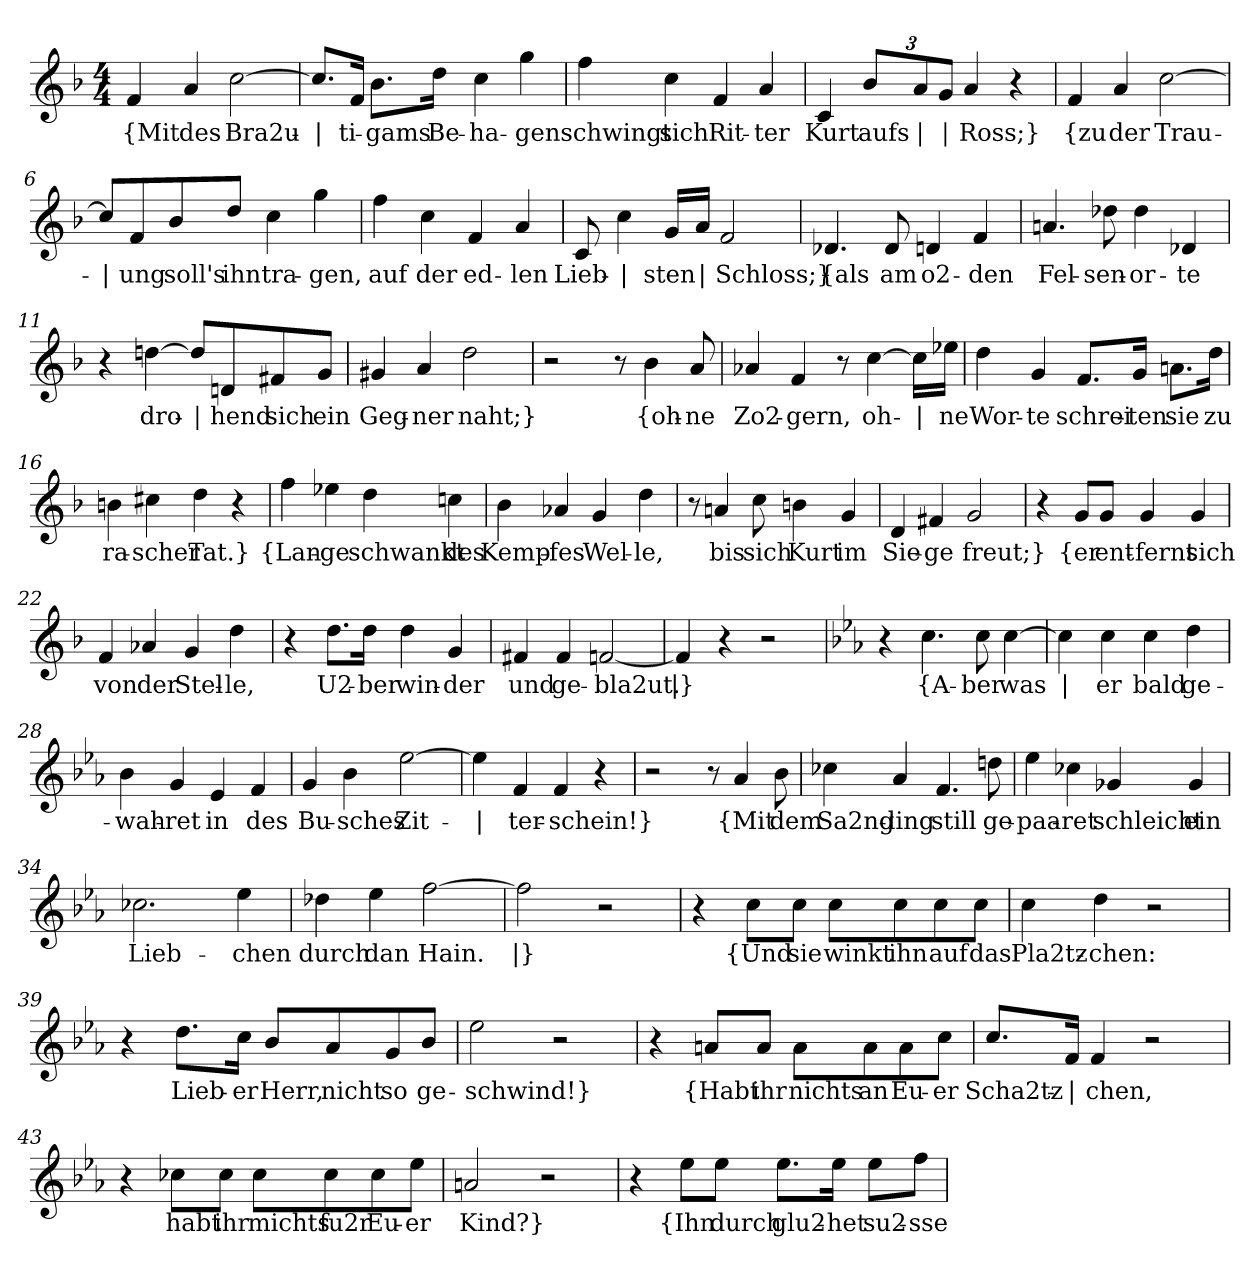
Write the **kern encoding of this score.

**kern	**text
*part1	*part1
*staff1	*staff1
*clefG2	*
*k[b-]	*
*M4/4	*
=1	=1
!	!LO:LY:b
4f/	{Mit
!	!LO:LY:b
4a/	des
!	!LO:LY:b
[2cc\	Bra2u-
=2	=2
!	!LO:LY:b
8.cc/L]	|
!	!LO:LY:b
16f/Jk	-ti-
!	!LO:LY:b
8.b-\L	-gams
!	!LO:LY:b
16dd\Jk	Be-
!	!LO:LY:b
4cc\	-ha-
!	!LO:LY:b
4gg\	-gen
=3	=3
!	!LO:LY:b
4ff\	schwingt
!	!LO:LY:b
4cc\	sich
!	!LO:LY:b
4f/	Rit-
!	!LO:LY:b
4a/	-ter
=4	=4
!	!LO:LY:b
4c/	Kurt
*Xbrackettup	*
!	!LO:LY:b
12b-/L	aufs
!	!LO:LY:b
12a/	|
!	!LO:LY:b
12g/J	|
!	!LO:LY:b
4a/	Ross;}
4r	.
!!LO:LB:g=z
=5	=5
!	!LO:LY:b
4f/	{zu
!	!LO:LY:b
4a/	der
!	!LO:LY:b
[2cc\	Trau-
=6	=6
!	!LO:LY:b
8cc/L]	|
!	!LO:LY:b
8f/	-ung
!	!LO:LY:b
8b-/	soll's
!	!LO:LY:b
8dd/J	ihn
!	!LO:LY:b
4cc\	tra-
!	!LO:LY:b
4gg\	-gen,
=7	=7
!	!LO:LY:b
4ff\	auf
!	!LO:LY:b
4cc\	der
!	!LO:LY:b
4f/	ed-
!	!LO:LY:b
4a/	-len
=8	=8
!	!LO:LY:b
8c/	Lieb-
!	!LO:LY:b
4cc\	|
!	!LO:LY:b
16g/LL	-sten
!	!LO:LY:b
16a/JJ	|
!	!LO:LY:b
2f/	Schloss;}
=9	=9
!	!LO:LY:b
4.d-X/	{als
!	!LO:LY:b
8d-/	am
!	!LO:LY:b
4dn/	o2-
!	!LO:LY:b
4f/	-den
!!LO:LB:g=z
=10	=10
!	!LO:LY:b
4.an/	Fel-
!	!LO:LY:b
8dd-X\	-sen-
!	!LO:LY:b
4dd-\	-or-
!	!LO:LY:b
4d-X/	-te
=11	=11
4r	.
!	!LO:LY:b
[4ddn\	dro-
!	!LO:LY:b
8ddn/L]	|
!	!LO:LY:b
8dn/	-hend
!	!LO:LY:b
8f#X/	sich
!	!LO:LY:b
8g/J	ein
=12	=12
!	!LO:LY:b
4g#X/	Geg-
!	!LO:LY:b
4a/	-ner
!	!LO:LY:b
2dd\	naht;}
=13	=13
2r	.
8r	.
!	!LO:LY:b
4b-\	{oh-
!	!LO:LY:b
8a/	-ne
=14	=14
!	!LO:LY:b
4a-X/	Zo2-
!	!LO:LY:b
4f/	-gern,
8r	.
!	!LO:LY:b
[4cc\	oh-
!	!LO:LY:b
16cc\LL]	|
!	!LO:LY:b
16ee-X\JJ	-ne
!!LO:LB:g=z
=15	=15
!	!LO:LY:b
4dd\	Wor-
!	!LO:LY:b
4g/	-te
!	!LO:LY:b
8.f/L	schrei-
!	!LO:LY:b
16g/Jk	-ten
!	!LO:LY:b
8.an\L	sie
!	!LO:LY:b
16dd\Jk	zu
=16	=16
!	!LO:LY:b
4bn\	ra-
!	!LO:LY:b
4cc#X\	-scher
!	!LO:LY:b
4dd\	Tat.}
4r	.
=17	=17
!	!LO:LY:b
4ff\	{Lan-
!	!LO:LY:b
4ee-X\	-ge
!	!LO:LY:b
4dd\	schwankt
!	!LO:LY:b
4ccn\	des
=18	=18
!	!LO:LY:b
4b-\	Kemp-
!	!LO:LY:b
4a-X/	-fes
!	!LO:LY:b
4g/	Wel-
!	!LO:LY:b
4dd\	-le,
!!LO:LB:g=z
=19	=19
8r	.
!	!LO:LY:b
4an/	bis
!	!LO:LY:b
8cc\	sich
!	!LO:LY:b
4bn\	Kurt
!	!LO:LY:b
4g/	im
=20	=20
!	!LO:LY:b
4d/	Sie-
!	!LO:LY:b
4f#X/	-ge
!	!LO:LY:b
2g/	freut;}
=21	=21
4r	.
!	!LO:LY:b
8g/L	{er
!	!LO:LY:b
8g/J	ent-
!	!LO:LY:b
4g/	-fernt
!	!LO:LY:b
4g/	sich
=22	=22
!	!LO:LY:b
4f/	von
!	!LO:LY:b
4a-X/	der
!	!LO:LY:b
4g/	Stel-
!	!LO:LY:b
4dd\	-le,
=23	=23
4r	.
!	!LO:LY:b
8.dd\L	U2-
!	!LO:LY:b
16dd\Jk	-ber
!	!LO:LY:b
4dd\	win-
!	!LO:LY:b
4g/	-der
!!LO:LB:g=z
=24	=24
!	!LO:LY:b
4f#X/	und
!	!LO:LY:b
4f#/	ge-
!	!LO:LY:b
[2fn/	bla2ut.
=25	=25
!	!LO:LY:b
4fn/]	|}
4r	.
2r	.
=26	=26
*k[b-e-a-]	*
4r	.
!	!LO:LY:b
4.cc\	{A-
!	!LO:LY:b
8cc\	-ber
!	!LO:LY:b
[4cc\	was
=27	=27
!	!LO:LY:b
4cc\]	|
!	!LO:LY:b
4cc\	er
!	!LO:LY:b
4cc\	bald
!	!LO:LY:b
4dd\	ge-
=28	=28
!	!LO:LY:b
4b-\	-wah-
!	!LO:LY:b
4g/	-ret
!	!LO:LY:b
4e-/	in
!	!LO:LY:b
4f/	des
=29	=29
!	!LO:LY:b
4g/	Bu-
!	!LO:LY:b
4b-\	-sches
!	!LO:LY:b
[2ee-\	Zit-
!!LO:LB:g=z
=30	=30
!	!LO:LY:b
4ee-\]	|
!	!LO:LY:b
4f/	-ter-
!	!LO:LY:b
4f/	-schein!}
4r	.
=31	=31
2r	.
8r	.
!	!LO:LY:b
4a-/	{Mit
!	!LO:LY:b
8b-\	dem
=32	=32
!	!LO:LY:b
4cc-X\	Sa2ng-
!	!LO:LY:b
4a-/	-ling
!	!LO:LY:b
4.f/	still
!	!LO:LY:b
8ddn\	ge-
=33	=33
!	!LO:LY:b
4ee-\	-paa-
!	!LO:LY:b
4cc-X\	-ret
!	!LO:LY:b
4g-X/	schleicht
!	!LO:LY:b
4g-/	ein
=34	=34
!	!LO:LY:b
2.cc-X\	Lieb-
!	!LO:LY:b
4ee-\	-chen
!!LO:LB:g=z
=35	=35
!	!LO:LY:b
4dd-X\	durch
!	!LO:LY:b
4ee-\	dan
!	!LO:LY:b
[2ff\	Hain.
=36	=36
!	!LO:LY:b
2ff\]	|}
2r	.
=37	=37
4r	.
!	!LO:LY:b
8cc\L	{Und
!	!LO:LY:b
8cc\J	sie
!	!LO:LY:b
8cc\L	winkt
!	!LO:LY:b
8cc\	ihn
!	!LO:LY:b
8cc\	auf
!	!LO:LY:b
8cc\J	das
=38	=38
!	!LO:LY:b
4cc\	Pla2tz-
!	!LO:LY:b
4dd\	-chen:
2r	.
=39	=39
4r	.
!	!LO:LY:b
8.dd\L	Lieb-
!	!LO:LY:b
16cc\Jk	-er
!	!LO:LY:b
8b-/L	Herr,
!	!LO:LY:b
8a-/	nicht
!	!LO:LY:b
8g/	so
!	!LO:LY:b
8b-/J	ge-
!!LO:LB:g=z
=40	=40
!	!LO:LY:b
2ee-\	-schwind!}
2r	.
=41	=41
4r	.
!	!LO:LY:b
8an/L	{Habt
!	!LO:LY:b
8a/J	ihr
!	!LO:LY:b
8a\L	nichts
!	!LO:LY:b
8a\	an
!	!LO:LY:b
8a\	Eu-
!	!LO:LY:b
8cc\J	-er
=42	=42
!	!LO:LY:b
8.cc/L	Scha2tz-
!	!LO:LY:b
16f/Jk	|
!	!LO:LY:b
4f/	-chen,
2r	.
=43	=43
4r	.
!	!LO:LY:b
8cc-X\L	habt
!	!LO:LY:b
8cc-\J	ihr
!	!LO:LY:b
8cc-\L	michts
!	!LO:LY:b
8cc-\	fu2r
!	!LO:LY:b
8cc-\	Eu-
!	!LO:LY:b
8ee-\J	-er
=44	=44
!	!LO:LY:b
2an/	Kind?}
2r	.
!!LO:LB:g=z
=45	=45
4r	.
!	!LO:LY:b
8ee-\L	{Ihn
!	!LO:LY:b
8ee-\J	durch
!	!LO:LY:b
8.ee-\L	glu2-
!	!LO:LY:b
16ee-\Jk	-het
!	!LO:LY:b
8ee-\L	su2-
!	!LO:LY:b
8ff\J	-sse
=	=
*-	*-
